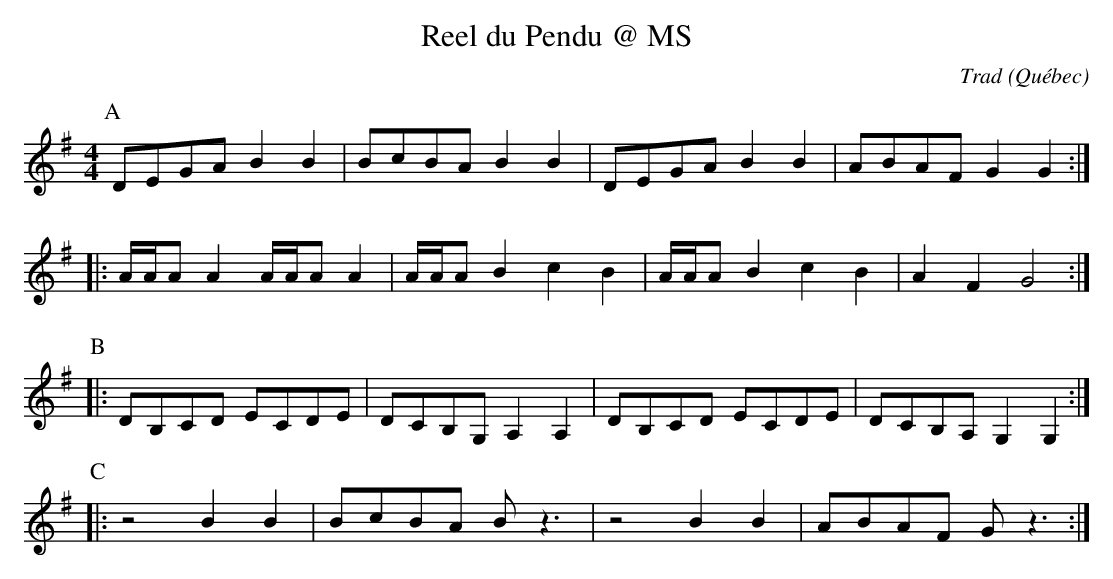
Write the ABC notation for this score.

X:1
T:Reel du Pendu @ MS
C:Trad
O:Québec
M:4/4
L:1/8
K:Gmaj
P:A
DEGA B2B2 | BcBA B2B2 | DEGA B2B2 | ABAF G2G2 ::
A/2A/2AA2 A/2A/2AA2 | A/2A/2AB2 c2B2 | A/2A/2AB2 c2B2 | A2F2 G4 :|
P:B
|:DB,CD ECDE | DCB,G, A,2A,2 | DB,CD ECDE | DCB,A, G,2G,2 :|
P:C
|:z4 B2B2 | BcBA Bz3 | z4 B2B2 | ABAF Gz3 :|
